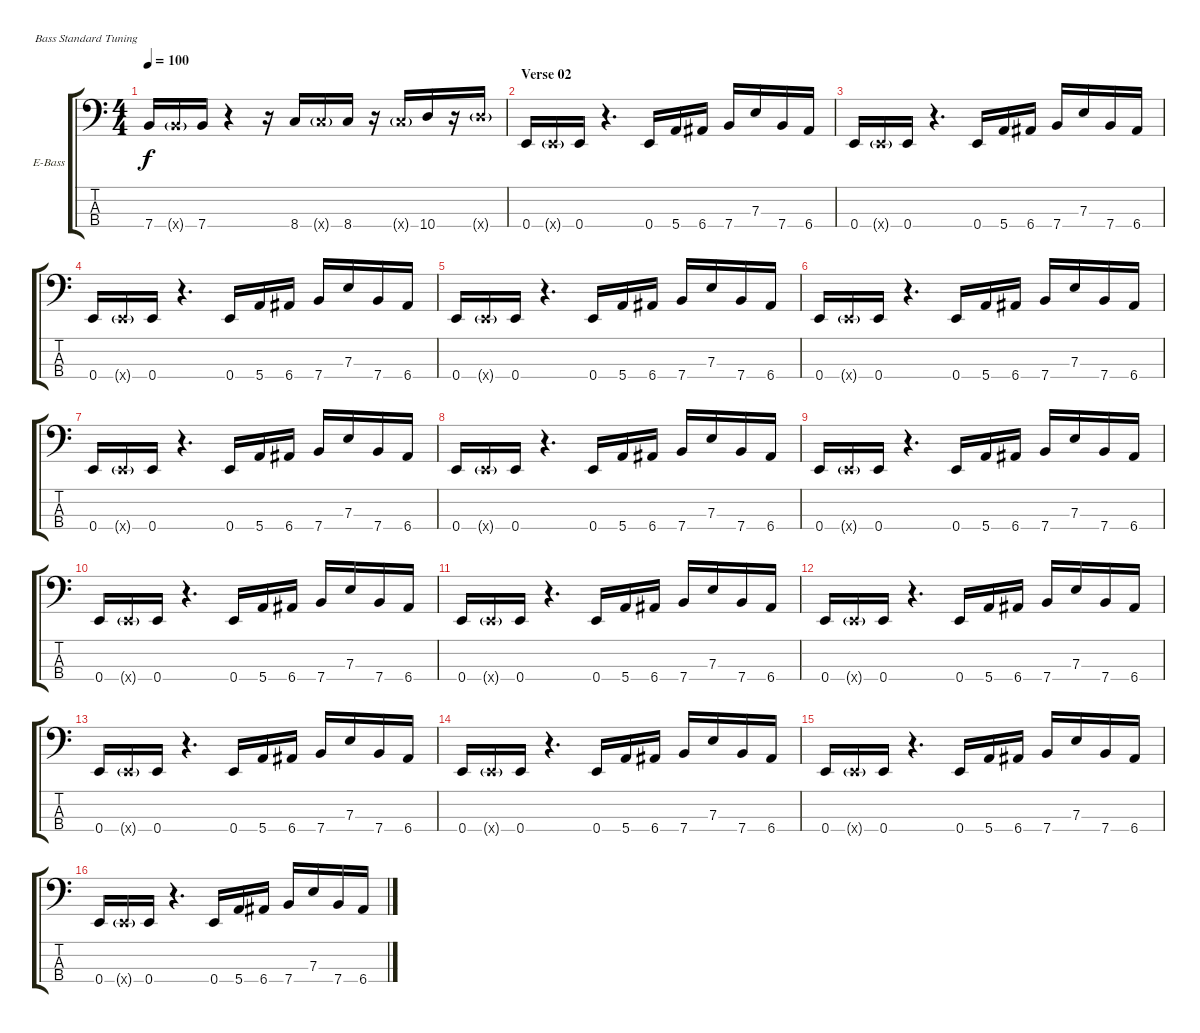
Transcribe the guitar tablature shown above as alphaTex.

\bracketExtendMode groupsimilarinstruments
\firstSystemTrackNameOrientation horizontal
\otherSystemsTrackNameOrientation horizontal
\track ("Bass guitar" "E-Bass") {instrument electricbassfinger}
\staff {score tabs}
\tuning (G2 D2 A1 E1)
\ts (4 4)
\tempo 100
\clef f4
\ks c
7.4.16{dy f} 7.4{g x}.16 7.4.16 r.4 r.16 8.4.16 8.4{g x}.16 8.4.16 r.16 8.4{g x}.16 10.4.16 r.16 10.4{g x}.16 |
\section ("" "Verse 02")
0.4.16 0.4{g x}.16 0.4.16 r.4{d} 0.4.16 5.4.16 6.4.16 7.4.16 7.3.16 7.4.16 6.4.16 |
0.4.16 0.4{g x}.16 0.4.16 r.4{d} 0.4.16 5.4.16 6.4.16 7.4.16 7.3.16 7.4.16 6.4.16 |
0.4.16 0.4{g x}.16 0.4.16 r.4{d} 0.4.16 5.4.16 6.4.16 7.4.16 7.3.16 7.4.16 6.4.16 |
0.4.16 0.4{g x}.16 0.4.16 r.4{d} 0.4.16 5.4.16 6.4.16 7.4.16 7.3.16 7.4.16 6.4.16 |
0.4.16 0.4{g x}.16 0.4.16 r.4{d} 0.4.16 5.4.16 6.4.16 7.4.16 7.3.16 7.4.16 6.4.16 |
0.4.16 0.4{g x}.16 0.4.16 r.4{d} 0.4.16 5.4.16 6.4.16 7.4.16 7.3.16 7.4.16 6.4.16 |
0.4.16 0.4{g x}.16 0.4.16 r.4{d} 0.4.16 5.4.16 6.4.16 7.4.16 7.3.16 7.4.16 6.4.16 |
0.4.16 0.4{g x}.16 0.4.16 r.4{d} 0.4.16 5.4.16 6.4.16 7.4.16 7.3.16 7.4.16 6.4.16 |
0.4.16 0.4{g x}.16 0.4.16 r.4{d} 0.4.16 5.4.16 6.4.16 7.4.16 7.3.16 7.4.16 6.4.16 |
0.4.16 0.4{g x}.16 0.4.16 r.4{d} 0.4.16 5.4.16 6.4.16 7.4.16 7.3.16 7.4.16 6.4.16 |
0.4.16 0.4{g x}.16 0.4.16 r.4{d} 0.4.16 5.4.16 6.4.16 7.4.16 7.3.16 7.4.16 6.4.16 |
0.4.16 0.4{g x}.16 0.4.16 r.4{d} 0.4.16 5.4.16 6.4.16 7.4.16 7.3.16 7.4.16 6.4.16 |
0.4.16 0.4{g x}.16 0.4.16 r.4{d} 0.4.16 5.4.16 6.4.16 7.4.16 7.3.16 7.4.16 6.4.16 |
0.4.16 0.4{g x}.16 0.4.16 r.4{d} 0.4.16 5.4.16 6.4.16 7.4.16 7.3.16 7.4.16 6.4.16 |
0.4.16 0.4{g x}.16 0.4.16 r.4{d} 0.4.16 5.4.16 6.4.16 7.4.16 7.3.16 7.4.16 6.4.16
